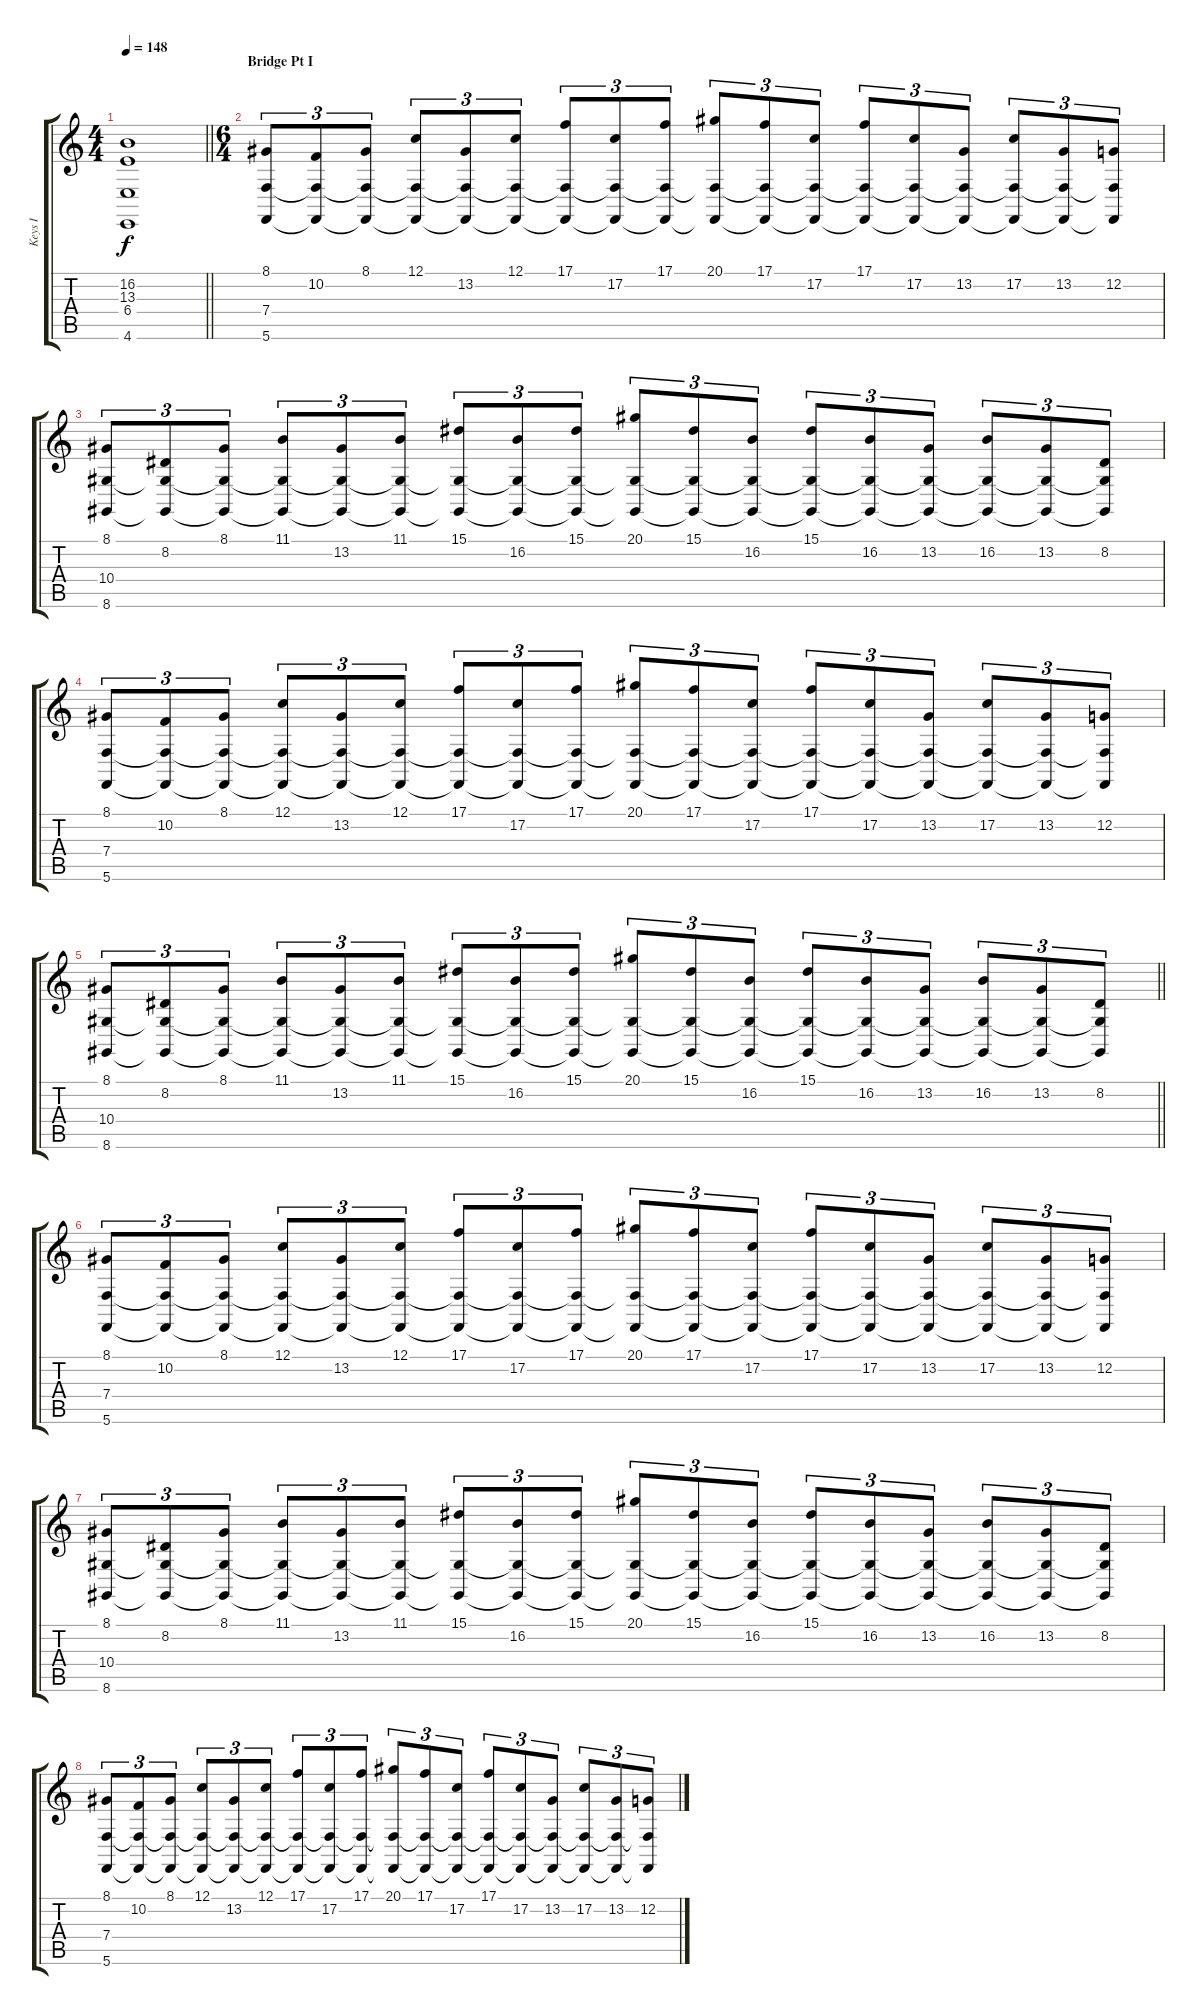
\track ("Keys I" "Keys I") {instrument stringensemble1}
\staff {score tabs}
\tuning (C4 G3 Eb3 Bb2 F2 C2) {hide}
\ts (4 4)
\tempo 148
\clef g2
\barLineRight lightlight
\ks c
(16.2{t} 13.3{t} 6.4{t} 4.6{t}).1{dy f} |
\ts (6 4)
\section ("" "Bridge Pt I")
(8.1 7.4 5.6).8{tu (3 2) volume 14 instrument stringensemble1} (10.2 7.4{t} 5.6{t}).8{tu (3 2)} (8.1 7.4{t} 5.6{t}).8{tu (3 2)} (12.1 7.4{t} 5.6{t}).8{tu (3 2)} (13.2 7.4{t} 5.6{t}).8{tu (3 2)} (12.1 7.4{t} 5.6{t}).8{tu (3 2)} (17.1 7.4{t} 5.6{t}).8{tu (3 2)} (17.2 7.4{t} 5.6{t}).8{tu (3 2)} (17.1 7.4{t} 5.6{t}).8{tu (3 2)} (20.1 7.4{t} 5.6{t}).8{tu (3 2)} (17.1 7.4{t} 5.6{t}).8{tu (3 2)} (17.2 7.4{t} 5.6{t}).8{tu (3 2)} (17.1 7.4{t} 5.6{t}).8{tu (3 2)} (17.2 7.4{t} 5.6{t}).8{tu (3 2)} (13.2 7.4{t} 5.6{t}).8{tu (3 2)} (17.2 7.4{t} 5.6{t}).8{tu (3 2)} (13.2 7.4{t} 5.6{t}).8{tu (3 2)} (12.2 7.4{t} 5.6{t}).8{tu (3 2)} |
(8.1 10.4 8.6).8{tu (3 2)} (8.2 10.4{t} 8.6{t}).8{tu (3 2)} (8.1 10.4{t} 8.6{t}).8{tu (3 2)} (11.1 10.4{t} 8.6{t}).8{tu (3 2)} (13.2 10.4{t} 8.6{t}).8{tu (3 2)} (11.1 10.4{t} 8.6{t}).8{tu (3 2)} (15.1 10.4{t} 8.6{t}).8{tu (3 2)} (16.2 10.4{t} 8.6{t}).8{tu (3 2)} (15.1 10.4{t} 8.6{t}).8{tu (3 2)} (20.1 10.4{t} 8.6{t}).8{tu (3 2)} (15.1 10.4{t} 8.6{t}).8{tu (3 2)} (16.2 10.4{t} 8.6{t}).8{tu (3 2)} (15.1 10.4{t} 8.6{t}).8{tu (3 2)} (16.2 10.4{t} 8.6{t}).8{tu (3 2)} (13.2 10.4{t} 8.6{t}).8{tu (3 2)} (16.2 10.4{t} 8.6{t}).8{tu (3 2)} (13.2 10.4{t} 8.6{t}).8{tu (3 2)} (8.2 10.4{t} 8.6{t}).8{tu (3 2)} |
(8.1 7.4 5.6).8{tu (3 2)} (10.2 7.4{t} 5.6{t}).8{tu (3 2)} (8.1 7.4{t} 5.6{t}).8{tu (3 2)} (12.1 7.4{t} 5.6{t}).8{tu (3 2)} (13.2 7.4{t} 5.6{t}).8{tu (3 2)} (12.1 7.4{t} 5.6{t}).8{tu (3 2)} (17.1 7.4{t} 5.6{t}).8{tu (3 2)} (17.2 7.4{t} 5.6{t}).8{tu (3 2)} (17.1 7.4{t} 5.6{t}).8{tu (3 2)} (20.1 7.4{t} 5.6{t}).8{tu (3 2)} (17.1 7.4{t} 5.6{t}).8{tu (3 2)} (17.2 7.4{t} 5.6{t}).8{tu (3 2)} (17.1 7.4{t} 5.6{t}).8{tu (3 2)} (17.2 7.4{t} 5.6{t}).8{tu (3 2)} (13.2 7.4{t} 5.6{t}).8{tu (3 2)} (17.2 7.4{t} 5.6{t}).8{tu (3 2)} (13.2 7.4{t} 5.6{t}).8{tu (3 2)} (12.2 7.4{t} 5.6{t}).8{tu (3 2)} |
\barLineRight lightlight
(8.1 10.4 8.6).8{tu (3 2)} (8.2 10.4{t} 8.6{t}).8{tu (3 2)} (8.1 10.4{t} 8.6{t}).8{tu (3 2)} (11.1 10.4{t} 8.6{t}).8{tu (3 2)} (13.2 10.4{t} 8.6{t}).8{tu (3 2)} (11.1 10.4{t} 8.6{t}).8{tu (3 2)} (15.1 10.4{t} 8.6{t}).8{tu (3 2)} (16.2 10.4{t} 8.6{t}).8{tu (3 2)} (15.1 10.4{t} 8.6{t}).8{tu (3 2)} (20.1 10.4{t} 8.6{t}).8{tu (3 2)} (15.1 10.4{t} 8.6{t}).8{tu (3 2)} (16.2 10.4{t} 8.6{t}).8{tu (3 2)} (15.1 10.4{t} 8.6{t}).8{tu (3 2)} (16.2 10.4{t} 8.6{t}).8{tu (3 2)} (13.2 10.4{t} 8.6{t}).8{tu (3 2)} (16.2 10.4{t} 8.6{t}).8{tu (3 2)} (13.2 10.4{t} 8.6{t}).8{tu (3 2)} (8.2 10.4{t} 8.6{t}).8{tu (3 2)} |
\section ("" "")
(8.1 7.4 5.6).8{tu (3 2) volume 14 instrument stringensemble1} (10.2 7.4{t} 5.6{t}).8{tu (3 2)} (8.1 7.4{t} 5.6{t}).8{tu (3 2)} (12.1 7.4{t} 5.6{t}).8{tu (3 2)} (13.2 7.4{t} 5.6{t}).8{tu (3 2)} (12.1 7.4{t} 5.6{t}).8{tu (3 2)} (17.1 7.4{t} 5.6{t}).8{tu (3 2)} (17.2 7.4{t} 5.6{t}).8{tu (3 2)} (17.1 7.4{t} 5.6{t}).8{tu (3 2)} (20.1 7.4{t} 5.6{t}).8{tu (3 2)} (17.1 7.4{t} 5.6{t}).8{tu (3 2)} (17.2 7.4{t} 5.6{t}).8{tu (3 2)} (17.1 7.4{t} 5.6{t}).8{tu (3 2)} (17.2 7.4{t} 5.6{t}).8{tu (3 2)} (13.2 7.4{t} 5.6{t}).8{tu (3 2)} (17.2 7.4{t} 5.6{t}).8{tu (3 2)} (13.2 7.4{t} 5.6{t}).8{tu (3 2)} (12.2 7.4{t} 5.6{t}).8{tu (3 2)} |
(8.1 10.4 8.6).8{tu (3 2)} (8.2 10.4{t} 8.6{t}).8{tu (3 2)} (8.1 10.4{t} 8.6{t}).8{tu (3 2)} (11.1 10.4{t} 8.6{t}).8{tu (3 2)} (13.2 10.4{t} 8.6{t}).8{tu (3 2)} (11.1 10.4{t} 8.6{t}).8{tu (3 2)} (15.1 10.4{t} 8.6{t}).8{tu (3 2)} (16.2 10.4{t} 8.6{t}).8{tu (3 2)} (15.1 10.4{t} 8.6{t}).8{tu (3 2)} (20.1 10.4{t} 8.6{t}).8{tu (3 2)} (15.1 10.4{t} 8.6{t}).8{tu (3 2)} (16.2 10.4{t} 8.6{t}).8{tu (3 2)} (15.1 10.4{t} 8.6{t}).8{tu (3 2)} (16.2 10.4{t} 8.6{t}).8{tu (3 2)} (13.2 10.4{t} 8.6{t}).8{tu (3 2)} (16.2 10.4{t} 8.6{t}).8{tu (3 2)} (13.2 10.4{t} 8.6{t}).8{tu (3 2)} (8.2 10.4{t} 8.6{t}).8{tu (3 2)} |
(8.1 7.4 5.6).8{tu (3 2)} (10.2 7.4{t} 5.6{t}).8{tu (3 2)} (8.1 7.4{t} 5.6{t}).8{tu (3 2)} (12.1 7.4{t} 5.6{t}).8{tu (3 2)} (13.2 7.4{t} 5.6{t}).8{tu (3 2)} (12.1 7.4{t} 5.6{t}).8{tu (3 2)} (17.1 7.4{t} 5.6{t}).8{tu (3 2)} (17.2 7.4{t} 5.6{t}).8{tu (3 2)} (17.1 7.4{t} 5.6{t}).8{tu (3 2)} (20.1 7.4{t} 5.6{t}).8{tu (3 2)} (17.1 7.4{t} 5.6{t}).8{tu (3 2)} (17.2 7.4{t} 5.6{t}).8{tu (3 2)} (17.1 7.4{t} 5.6{t}).8{tu (3 2)} (17.2 7.4{t} 5.6{t}).8{tu (3 2)} (13.2 7.4{t} 5.6{t}).8{tu (3 2)} (17.2 7.4{t} 5.6{t}).8{tu (3 2)} (13.2 7.4{t} 5.6{t}).8{tu (3 2)} (12.2 7.4{t} 5.6{t}).8{tu (3 2)}
